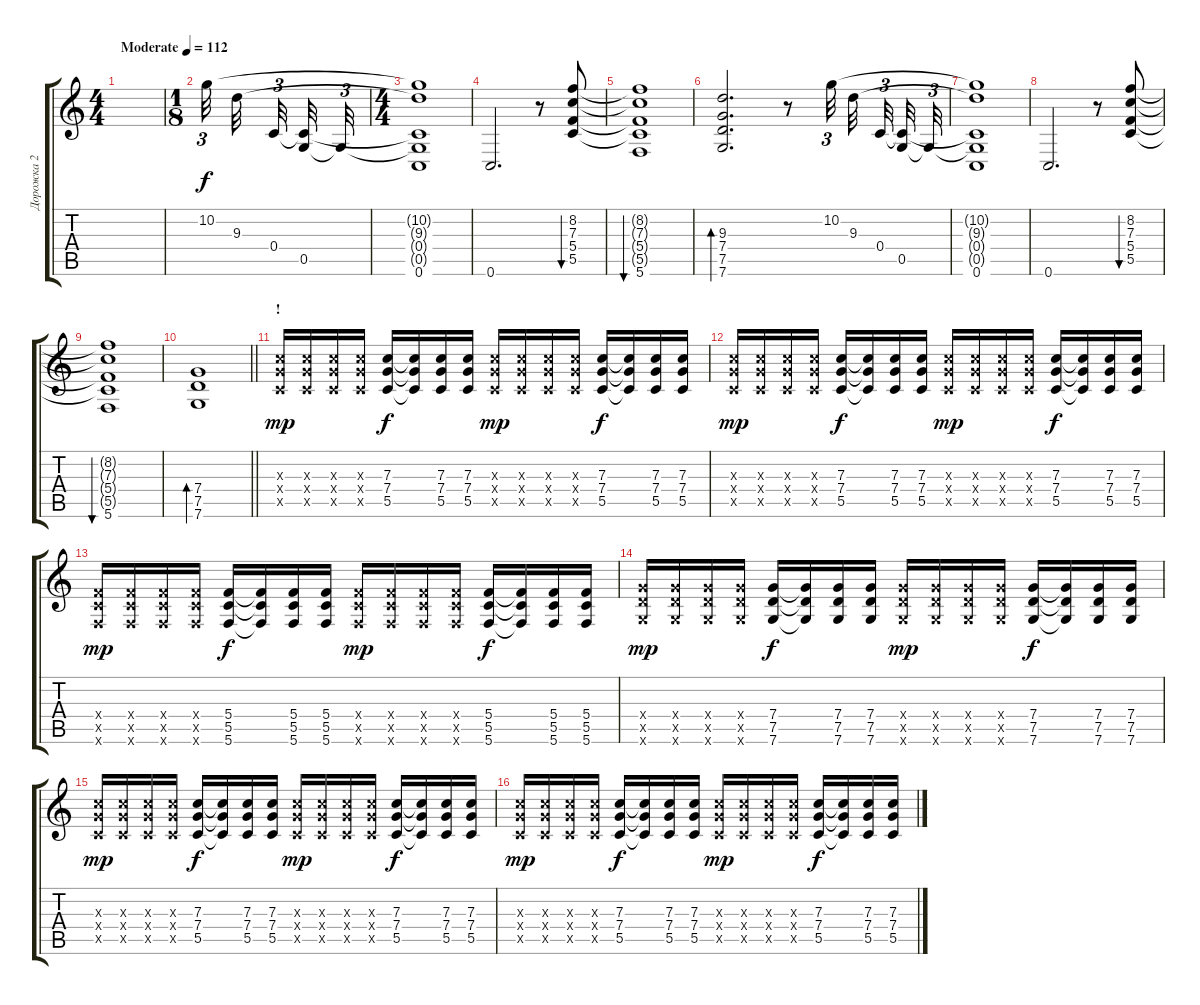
\track ("Дорожка 2" "Дорожка 2") {instrument electricguitarjazz}
\staff {score tabs}
\tuning (D4 A3 F3 C3 G2 C2) {hide}
\ts (4 4)
\tempo (112 "Moderate")
\clef g2
\ks c
|
\ts (1 8)
10.2.32{tu (3 2) beam splitsecondary} 9.3.32{beam splitsecondary} 0.4.32{tu (3 2) beam splitsecondary} (0.4{t} 0.5).32 0.5{t}.32{tu (3 2)} |
\ts (4 4)
(10.2{t} 9.3{t} 0.4{t} 0.5{t} 0.6).1 |
0.6.2{d} r.8 (8.2 7.3 5.4 5.5).8{bu 480} |
(8.2{t} 7.3{t} 5.4{t} 5.5{t} 5.6).1{bu 120} |
(9.3 7.4 7.5 7.6).2{d bd 480} r.8 10.2.32{tu (3 2) beam splitsecondary} 9.3.32{beam splitsecondary} 0.4.32{tu (3 2) beam splitsecondary} (0.4{t} 0.5).32 0.5{t}.32{tu (3 2)} |
(10.2{t} 9.3{t} 0.4{t} 0.5{t} 0.6).1 |
0.6.2{d} r.8 (8.2 7.3 5.4 5.5).8{bu 480} |
(8.2{t} 7.3{t} 5.4{t} 5.5{t} 5.6).1{bu 120} |
\barLineRight lightlight
(7.4 7.5 7.6).1{bd 480} |
\section ("" "!")
(7.3{x} 7.4{x} 5.5{x}).16{dy mp} (7.3{x} 7.4{x} 5.5{x}).16 (7.3{x} 7.4{x} 5.5{x}).16 (7.3{x} 7.4{x} 5.5{x}).16 (7.3 7.4 5.5).16{dy f} (7.3{t} 7.4{t} 5.5{t}).16 (7.3 7.4 5.5).16 (7.3 7.4 5.5).16 (7.3{x} 7.4{x} 5.5{x}).16{dy mp} (7.3{x} 7.4{x} 5.5{x}).16 (7.3{x} 7.4{x} 5.5{x}).16 (7.3{x} 7.4{x} 5.5{x}).16 (7.3 7.4 5.5).16{dy f} (7.3{t} 7.4{t} 5.5{t}).16 (7.3 7.4 5.5).16 (7.3 7.4 5.5).16 |
(7.3{x} 7.4{x} 5.5{x}).16{dy mp} (7.3{x} 7.4{x} 5.5{x}).16 (7.3{x} 7.4{x} 5.5{x}).16 (7.3{x} 7.4{x} 5.5{x}).16 (7.3 7.4 5.5).16{dy f} (7.3{t} 7.4{t} 5.5{t}).16 (7.3 7.4 5.5).16 (7.3 7.4 5.5).16 (7.3{x} 7.4{x} 5.5{x}).16{dy mp} (7.3{x} 7.4{x} 5.5{x}).16 (7.3{x} 7.4{x} 5.5{x}).16 (7.3{x} 7.4{x} 5.5{x}).16 (7.3 7.4 5.5).16{dy f} (7.3{t} 7.4{t} 5.5{t}).16 (7.3 7.4 5.5).16 (7.3 7.4 5.5).16 |
(5.4{x} 5.5{x} 5.6{x}).16{dy mp} (5.4{x} 5.5{x} 5.6{x}).16 (5.4{x} 5.5{x} 5.6{x}).16 (5.4{x} 5.5{x} 5.6{x}).16 (5.4 5.5 5.6).16{dy f} (5.4{t} 5.5{t} 5.6{t}).16 (5.4 5.5 5.6).16 (5.4 5.5 5.6).16 (5.4{x} 5.5{x} 5.6{x}).16{dy mp} (5.4{x} 5.5{x} 5.6{x}).16 (5.4{x} 5.5{x} 5.6{x}).16 (5.4{x} 5.5{x} 5.6{x}).16 (5.4 5.5 5.6).16{dy f} (5.4{t} 5.5{t} 5.6{t}).16 (5.4 5.5 5.6).16 (5.4 5.5 5.6).16 |
(7.4{x} 7.5{x} 7.6{x}).16{dy mp} (7.4{x} 7.5{x} 7.6{x}).16 (7.4{x} 7.5{x} 7.6{x}).16 (7.4{x} 7.5{x} 7.6{x}).16 (7.4 7.5 7.6).16{dy f} (7.4{t} 7.5{t} 7.6{t}).16 (7.4 7.5 7.6).16 (7.4 7.5 7.6).16 (7.4{x} 7.5{x} 7.6{x}).16{dy mp} (7.4{x} 7.5{x} 7.6{x}).16 (7.4{x} 7.5{x} 7.6{x}).16 (7.4{x} 7.5{x} 7.6{x}).16 (7.4 7.5 7.6).16{dy f} (7.4{t} 7.5{t} 7.6{t}).16 (7.4 7.5 7.6).16 (7.4 7.5 7.6).16 |
(7.3{x} 7.4{x} 5.5{x}).16{dy mp} (7.3{x} 7.4{x} 5.5{x}).16 (7.3{x} 7.4{x} 5.5{x}).16 (7.3{x} 7.4{x} 5.5{x}).16 (7.3 7.4 5.5).16{dy f} (7.3{t} 7.4{t} 5.5{t}).16 (7.3 7.4 5.5).16 (7.3 7.4 5.5).16 (7.3{x} 7.4{x} 5.5{x}).16{dy mp} (7.3{x} 7.4{x} 5.5{x}).16 (7.3{x} 7.4{x} 5.5{x}).16 (7.3{x} 7.4{x} 5.5{x}).16 (7.3 7.4 5.5).16{dy f} (7.3{t} 7.4{t} 5.5{t}).16 (7.3 7.4 5.5).16 (7.3 7.4 5.5).16 |
(7.3{x} 7.4{x} 5.5{x}).16{dy mp} (7.3{x} 7.4{x} 5.5{x}).16 (7.3{x} 7.4{x} 5.5{x}).16 (7.3{x} 7.4{x} 5.5{x}).16 (7.3 7.4 5.5).16{dy f} (7.3{t} 7.4{t} 5.5{t}).16 (7.3 7.4 5.5).16 (7.3 7.4 5.5).16 (7.3{x} 7.4{x} 5.5{x}).16{dy mp} (7.3{x} 7.4{x} 5.5{x}).16 (7.3{x} 7.4{x} 5.5{x}).16 (7.3{x} 7.4{x} 5.5{x}).16 (7.3 7.4 5.5).16{dy f} (7.3{t} 7.4{t} 5.5{t}).16 (7.3 7.4 5.5).16 (7.3 7.4 5.5).16
